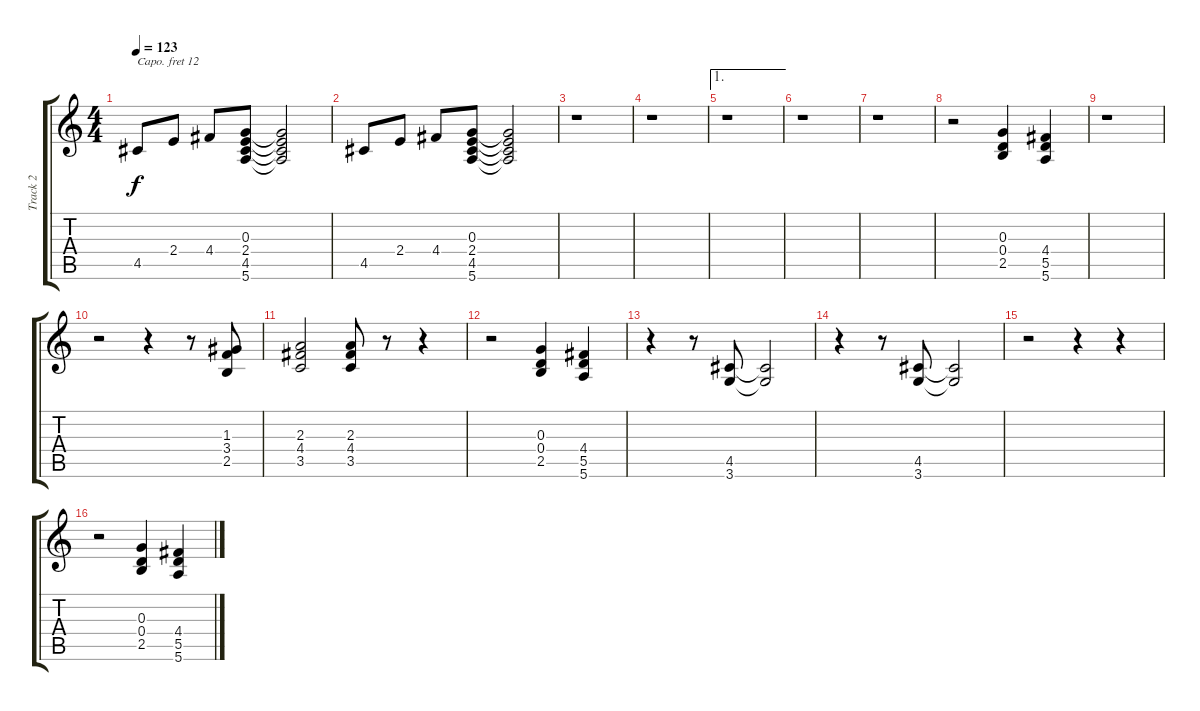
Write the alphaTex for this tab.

\track ("Track 2" "Track 2") {instrument electricpiano2}
\staff {score tabs}
\capo 12
\tuning (E4 B3 G3 D3 A2 E2) {hide}
\ts (4 4)
\tempo 123
\clef g2
\ks c
4.5.8{dy f} 2.4.8 4.4.8 (0.3 2.4 4.5 5.6).8 (0.3{t} 2.4{t} 4.5{t} 5.6{t}).2 |
4.5.8 2.4.8 4.4.8 (0.3 2.4 4.5 5.6).8 (0.3{t} 2.4{t} 4.5{t} 5.6{t}).2 |
r.1 |
r.1 |
\ae 1
r.1 |
r.1 |
r.1 |
r.2 (0.3 0.4 2.5).4 (4.4 5.5 5.6).4 |
r.1 |
r.2 r.4 r.8 (1.3 3.4 2.5).8 |
(2.3 4.4 3.5).2 (2.3 4.4 3.5).8 r.8 r.4 |
r.2 (0.3 0.4 2.5).4 (4.4 5.5 5.6).4 |
r.4 r.8 (4.5 3.6).8 (4.5{t} 3.6{t}).2 |
r.4 r.8 (4.5 3.6).8 (4.5{t} 3.6{t}).2 |
r.2 r.4 r.4 |
r.2 (0.3 0.4 2.5).4 (4.4 5.5 5.6).4
